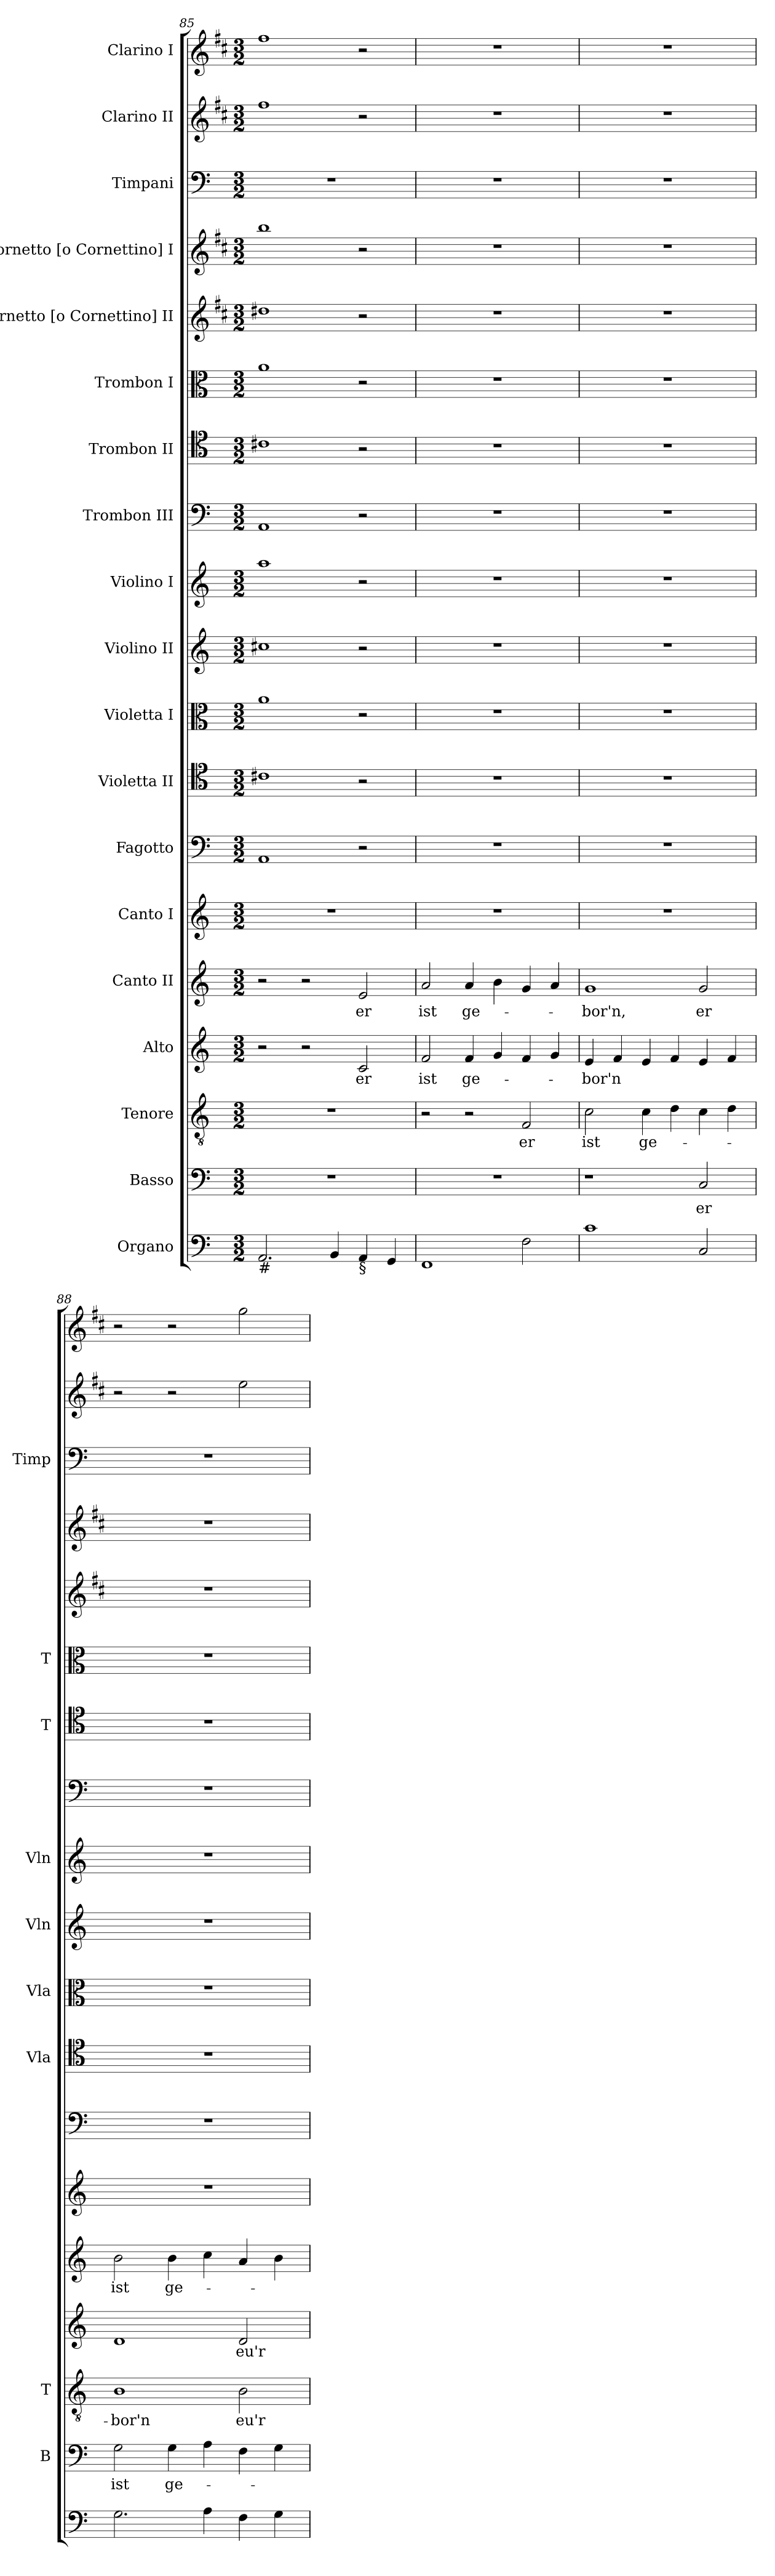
**kern	**kern	**text	**kern	**text	**kern	**text	**kern	**text	**kern	**kern	**kern	**kern	**kern	**kern	**kern	**kern	**kern	**kern	**kern	**kern	**kern	**kern
*part19	*part18	*part18	*part17	*part17	*part16	*part16	*part15	*part15	*part14	*part13	*part12	*part11	*part10	*part9	*part8	*part7	*part6	*part5	*part4	*part3	*part2	*part1
*staff19	*staff18	*staff18	*staff17	*staff17	*staff16	*staff16	*staff15	*staff15	*staff14	*staff13	*staff12	*staff11	*staff10	*staff9	*staff8	*staff7	*staff6	*staff5	*staff4	*staff3	*staff2	*staff1
*I"Organo	*I"Basso	*	*I"Tenore	*	*I"Alto	*	*I"Canto II	*	*I"Canto I	*I"Fagotto	*I"Violetta II	*I"Violetta I	*I"Violino II	*I"Violino I	*I"Trombon III	*I"Trombon II	*I"Trombon I	*I"Cornetto [o Cornettino] II	*I"Cornetto [o Cornettino] I	*I"Timpani	*I"Clarino II	*I"Clarino I
*	*I'B	*	*I'T	*	*	*	*	*	*	*	*I'Vla	*I'Vla	*I'Vln	*I'Vln	*	*I'T	*I'T	*	*	*I'Timp	*	*
*clefF4	*clefF4	*	*clefGv2	*	*clefG2	*	*clefG2	*	*clefG2	*clefF4	*clefC4	*clefC3	*clefG2	*clefG2	*clefF4	*clefC4	*clefC3	*clefG2	*clefG2	*clefF4	*clefG2	*clefG2
*	*	*	*ITrd7c12	*	*	*	*	*	*	*	*	*	*	*	*	*	*	*ITrd1c2	*ITrd1c2	*	*ITrd1c2	*ITrd1c2
*k[]	*k[]	*	*k[]	*	*k[]	*	*k[]	*	*k[]	*k[]	*k[]	*k[]	*k[]	*k[]	*k[]	*k[]	*k[]	*k[]	*k[]	*k[]	*k[]	*k[]
*C:	*C:	*	*C:	*	*C:	*	*C:	*	*C:	*C:	*C:	*C:	*C:	*C:	*C:	*C:	*C:	*C:	*C:	*C:	*C:	*C:
*M3/2	*M3/2	*	*M3/2	*	*M3/2	*	*M3/2	*	*M3/2	*M3/2	*M3/2	*M3/2	*M3/2	*M3/2	*M3/2	*M3/2	*M3/2	*M3/2	*M3/2	*M3/2	*M3/2	*M3/2
=85	=85	=85	=85	=85	=85	=85	=85	=85	=85	=85	=85	=85	=85	=85	=85	=85	=85	=85	=85	=85	=85	=85
!LO:TX:b:t=#	!	!	!	!	!	!	!	!	!	!	!	!	!	!	!	!	!	!	!	!	!	!
!	!LO:N:vis=1	!	!LO:N:vis=1	!	!	!	!	!	!LO:N:vis=1	!	!	!	!	!	!	!	!	!	!	!LO:N:vis=1	!	!
2.AA/	1.r	.	1.r	.	2r	.	2r	.	1.r	1AA	1c#X	1a	1cc#X	1aa	1AA	1c#X	1a	1cc#X	1aa	1.r	1ee	1ee
.	.	.	.	.	2r	.	2r	.	.	.	.	.	.	.	.	.	.	.	.	.	.	.
4BB/	.	.	.	.	.	.	.	.	.	.	.	.	.	.	.	.	.	.	.	.	.	.
!LO:TX:b:t=§	!	!	!	!	!	!	!	!	!	!	!	!	!	!	!	!	!	!	!	!	!	!
!	!	!	!	!	!	!LO:LY:b	!	!LO:LY:b	!	!	!	!	!	!	!	!	!	!	!	!	!	!
4AA/	.	.	.	.	2c/	er	2e/	er	.	2r	2r	2r	2r	2r	2r	2r	2r	2r	2r	.	2r	2r
4GG/	.	.	.	.	.	.	.	.	.	.	.	.	.	.	.	.	.	.	.	.	.	.
=86	=86	=86	=86	=86	=86	=86	=86	=86	=86	=86	=86	=86	=86	=86	=86	=86	=86	=86	=86	=86	=86	=86
!	!LO:N:vis=1	!	!	!	!	!LO:LY:b	!	!LO:LY:b	!LO:N:vis=1	!LO:N:vis=1	!LO:N:vis=1	!LO:N:vis=1	!LO:N:vis=1	!LO:N:vis=1	!LO:N:vis=1	!LO:N:vis=1	!LO:N:vis=1	!LO:N:vis=1	!LO:N:vis=1	!LO:N:vis=1	!LO:N:vis=1	!LO:N:vis=1
1FF	1.r	.	2r	.	2f/	ist	2a/	ist	1.r	1.r	1.r	1.r	1.r	1.r	1.r	1.r	1.r	1.r	1.r	1.r	1.r	1.r
!	!	!	!	!	!	!LO:LY:b	!	!LO:LY:b	!	!	!	!	!	!	!	!	!	!	!	!	!	!
.	.	.	2r	.	4f/	ge-	4a/	ge-	.	.	.	.	.	.	.	.	.	.	.	.	.	.
.	.	.	.	.	4g/	.	4b\	.	.	.	.	.	.	.	.	.	.	.	.	.	.	.
!	!	!	!	!LO:LY:b	!	!	!	!	!	!	!	!	!	!	!	!	!	!	!	!	!	!
2F\	.	.	2FF/	er	4f/	.	4g/	.	.	.	.	.	.	.	.	.	.	.	.	.	.	.
.	.	.	.	.	4g/	.	4a/	.	.	.	.	.	.	.	.	.	.	.	.	.	.	.
=87	=87	=87	=87	=87	=87	=87	=87	=87	=87	=87	=87	=87	=87	=87	=87	=87	=87	=87	=87	=87	=87	=87
!	!	!	!	!LO:LY:b	!	!LO:LY:b	!	!LO:LY:b	!LO:N:vis=1	!LO:N:vis=1	!LO:N:vis=1	!LO:N:vis=1	!LO:N:vis=1	!LO:N:vis=1	!LO:N:vis=1	!LO:N:vis=1	!LO:N:vis=1	!LO:N:vis=1	!LO:N:vis=1	!LO:N:vis=1	!LO:N:vis=1	!LO:N:vis=1
1c	1r	.	2C\	ist	4e/	-bor'n	1g	-bor'n,	1.r	1.r	1.r	1.r	1.r	1.r	1.r	1.r	1.r	1.r	1.r	1.r	1.r	1.r
.	.	.	.	.	4f/	.	.	.	.	.	.	.	.	.	.	.	.	.	.	.	.	.
!	!	!	!	!LO:LY:b	!	!	!	!	!	!	!	!	!	!	!	!	!	!	!	!	!	!
.	.	.	4C\	ge-	4e/	.	.	.	.	.	.	.	.	.	.	.	.	.	.	.	.	.
.	.	.	4D\	.	4f/	.	.	.	.	.	.	.	.	.	.	.	.	.	.	.	.	.
!	!	!LO:LY:b	!	!	!	!	!	!LO:LY:b	!	!	!	!	!	!	!	!	!	!	!	!	!	!
2C/	2C/	er	4C\	.	4e/	.	2g/	er	.	.	.	.	.	.	.	.	.	.	.	.	.	.
.	.	.	4D\	.	4f/	.	.	.	.	.	.	.	.	.	.	.	.	.	.	.	.	.
!!LO:PB:g=z
=88	=88	=88	=88	=88	=88	=88	=88	=88	=88	=88	=88	=88	=88	=88	=88	=88	=88	=88	=88	=88	=88	=88
!	!	!LO:LY:b	!	!LO:LY:b	!	!	!	!LO:LY:b	!LO:N:vis=1	!LO:N:vis=1	!LO:N:vis=1	!LO:N:vis=1	!LO:N:vis=1	!LO:N:vis=1	!LO:N:vis=1	!LO:N:vis=1	!LO:N:vis=1	!LO:N:vis=1	!LO:N:vis=1	!LO:N:vis=1	!	!
2.G\	2G\	ist	1BB	-bor'n	1d	.	2b\	ist	1.r	1.r	1.r	1.r	1.r	1.r	1.r	1.r	1.r	1.r	1.r	1.r	2r	2r
!	!	!LO:LY:b	!	!	!	!	!	!LO:LY:b	!	!	!	!	!	!	!	!	!	!	!	!	!	!
.	4G\	ge-	.	.	.	.	4b\	ge-	.	.	.	.	.	.	.	.	.	.	.	.	2r	2r
4A\	4A\	.	.	.	.	.	4cc\	.	.	.	.	.	.	.	.	.	.	.	.	.	.	.
!	!	!	!	!LO:LY:b	!	!LO:LY:b	!	!	!	!	!	!	!	!	!	!	!	!	!	!	!	!
4F\	4F\	.	2BB\	eu'r	2d/	eu'r	4a/	.	.	.	.	.	.	.	.	.	.	.	.	.	2dd\	2ff\
4G\	4G\	.	.	.	.	.	4b\	.	.	.	.	.	.	.	.	.	.	.	.	.	.	.
=	=	=	=	=	=	=	=	=	=	=	=	=	=	=	=	=	=	=	=	=	=	=
*-	*-	*-	*-	*-	*-	*-	*-	*-	*-	*-	*-	*-	*-	*-	*-	*-	*-	*-	*-	*-	*-	*-
